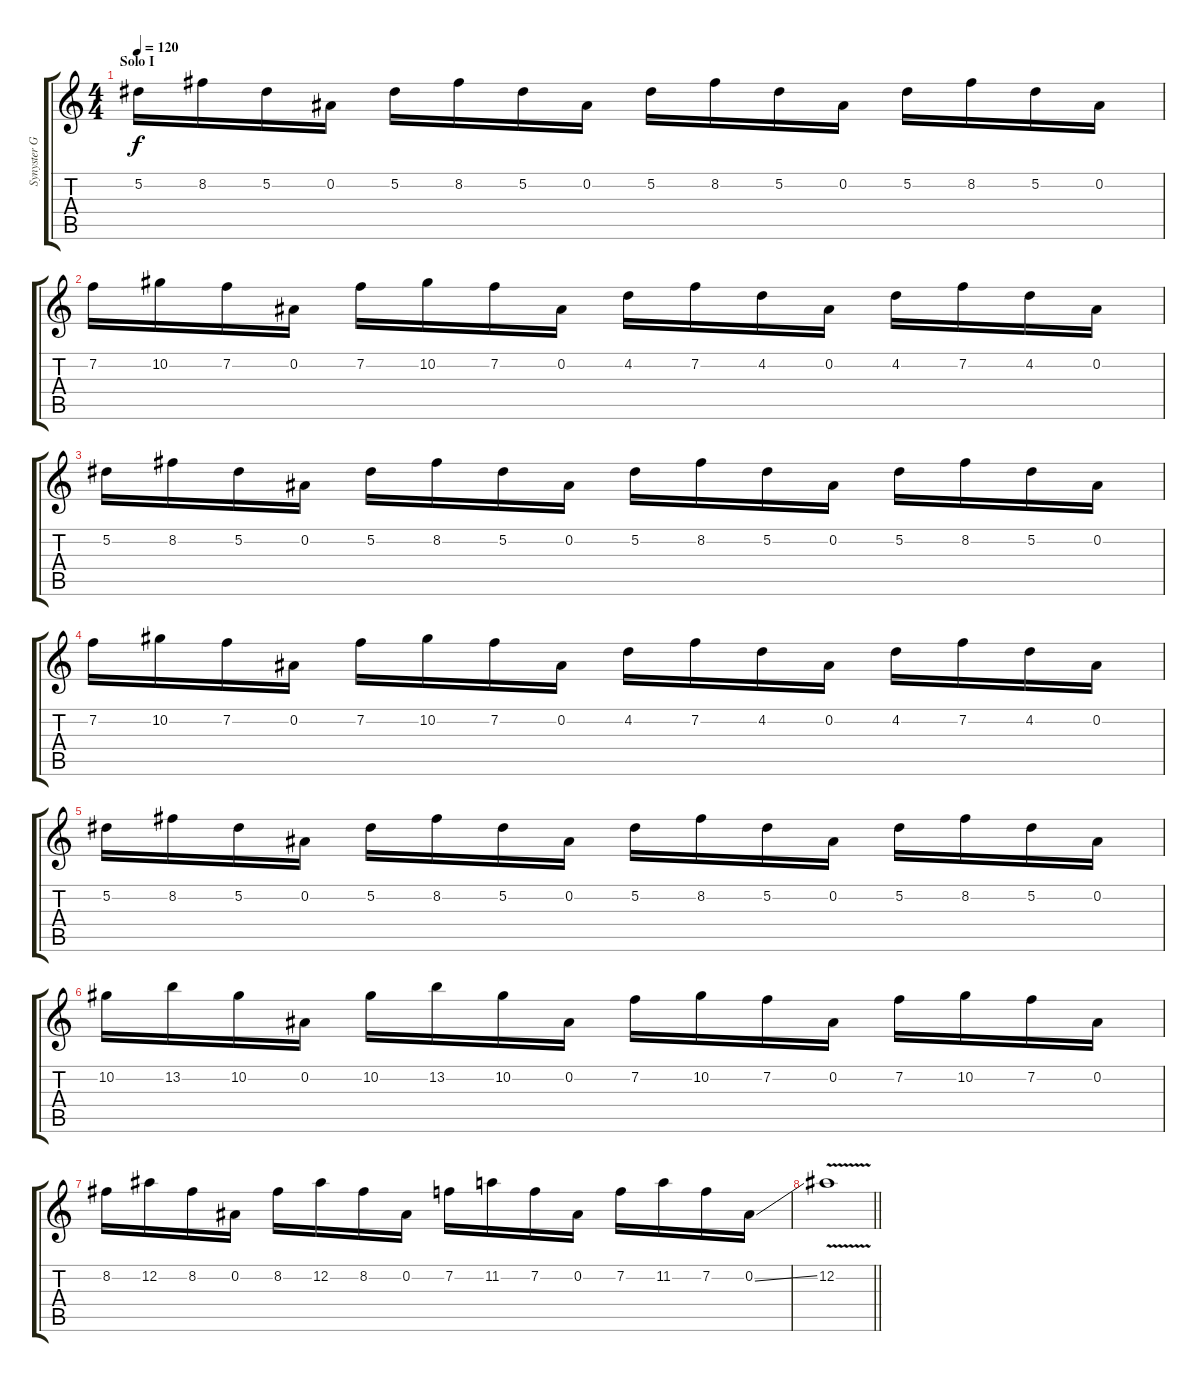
\track ("Synyster Gates" "Synyster G") {instrument distortionguitar}
\staff {score tabs}
\tuning (Eb4 Bb3 Gb3 Db3 Ab2 Db2) {hide}
\ts (4 4)
\section ("" "Solo I")
\tempo 120
\clef g2
\ks c
5.2.16{dy f} 8.2.16 5.2.16 0.2.16 5.2.16 8.2.16 5.2.16 0.2.16 5.2.16 8.2.16 5.2.16 0.2.16 5.2.16 8.2.16 5.2.16 0.2.16 |
7.2.16 10.2.16 7.2.16 0.2.16 7.2.16 10.2.16 7.2.16 0.2.16 4.2.16 7.2.16 4.2.16 0.2.16 4.2.16 7.2.16 4.2.16 0.2.16 |
5.2.16 8.2.16 5.2.16 0.2.16 5.2.16 8.2.16 5.2.16 0.2.16 5.2.16 8.2.16 5.2.16 0.2.16 5.2.16 8.2.16 5.2.16 0.2.16 |
7.2.16 10.2.16 7.2.16 0.2.16 7.2.16 10.2.16 7.2.16 0.2.16 4.2.16 7.2.16 4.2.16 0.2.16 4.2.16 7.2.16 4.2.16 0.2.16 |
5.2.16 8.2.16 5.2.16 0.2.16 5.2.16 8.2.16 5.2.16 0.2.16 5.2.16 8.2.16 5.2.16 0.2.16 5.2.16 8.2.16 5.2.16 0.2.16 |
10.2.16 13.2.16 10.2.16 0.2.16 10.2.16 13.2.16 10.2.16 0.2.16 7.2.16 10.2.16 7.2.16 0.2.16 7.2.16 10.2.16 7.2.16 0.2.16 |
8.2.16 12.2.16 8.2.16 0.2.16 8.2.16 12.2.16 8.2.16 0.2.16 7.2.16 11.2.16 7.2.16 0.2.16 7.2.16 11.2.16 7.2.16 0.2{ss}.16 |
\barLineRight lightlight
12.2{v}.1
